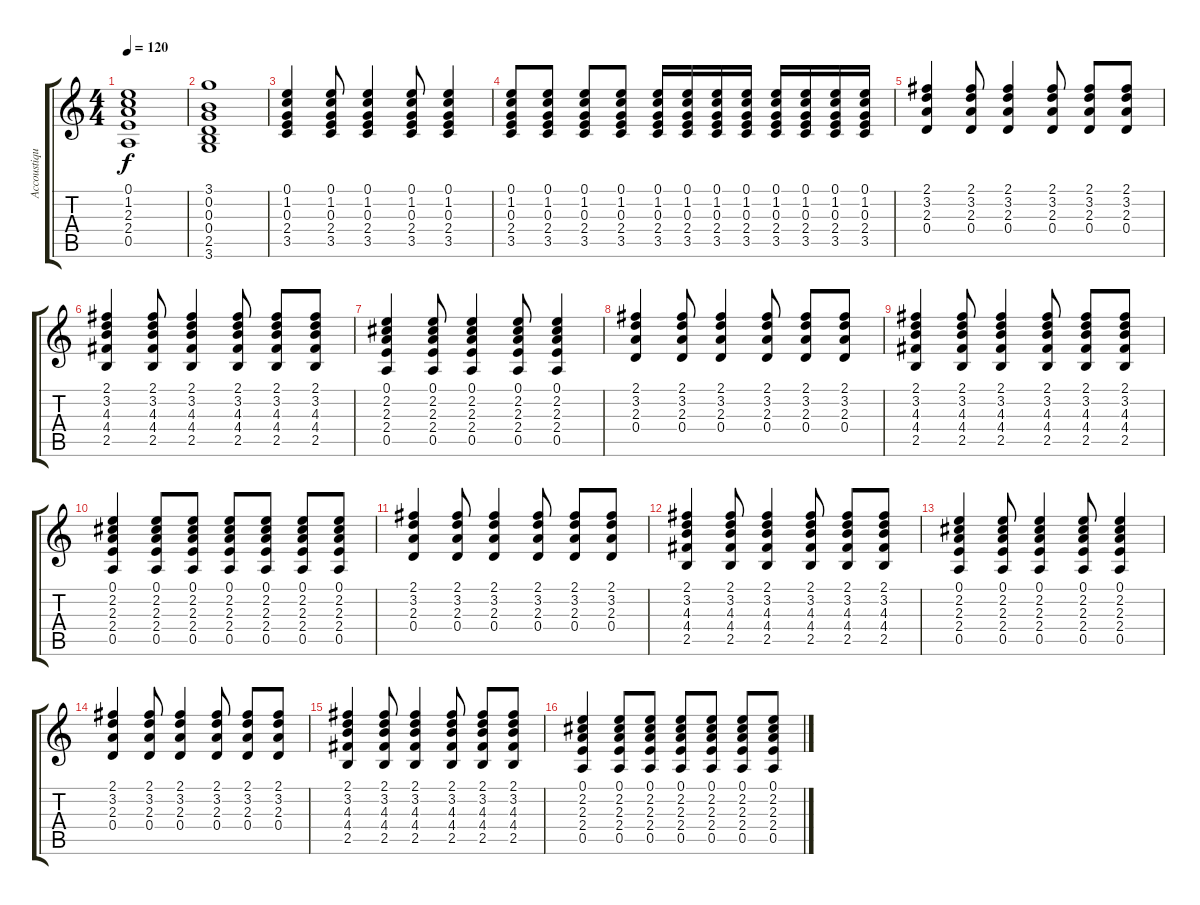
\track ("Accoustique" "Accoustiqu") {instrument acousticguitarsteel}
\staff {score tabs}
\tuning (E4 B3 G3 D3 A2 E2) {hide}
\ts (4 4)
\tempo 120
\clef g2
\ks c
(0.1 1.2 2.3 2.4 0.5).1{dy f} |
(3.1 0.2 0.3 0.4 2.5 3.6).1 |
(0.1 1.2 0.3 2.4 3.5).4 (0.1 1.2 0.3 2.4 3.5).8 (0.1 1.2 0.3 2.4 3.5).4 (0.1 1.2 0.3 2.4 3.5).8 (0.1 1.2 0.3 2.4 3.5).4 |
(0.1 1.2 0.3 2.4 3.5).8 (0.1 1.2 0.3 2.4 3.5).8 (0.1 1.2 0.3 2.4 3.5).8 (0.1 1.2 0.3 2.4 3.5).8 (0.1 1.2 0.3 2.4 3.5).16 (0.1 1.2 0.3 2.4 3.5).16 (0.1 1.2 0.3 2.4 3.5).16 (0.1 1.2 0.3 2.4 3.5).16 (0.1 1.2 0.3 2.4 3.5).16 (0.1 1.2 0.3 2.4 3.5).16 (0.1 1.2 0.3 2.4 3.5).16 (0.1 1.2 0.3 2.4 3.5).16 |
(2.1 3.2 2.3 0.4).4 (2.1 3.2 2.3 0.4).8 (2.1 3.2 2.3 0.4).4 (2.1 3.2 2.3 0.4).8 (2.1 3.2 2.3 0.4).8 (2.1 3.2 2.3 0.4).8 |
(2.1 3.2 4.3 4.4 2.5).4 (2.1 3.2 4.3 4.4 2.5).8 (2.1 3.2 4.3 4.4 2.5).4 (2.1 3.2 4.3 4.4 2.5).8 (2.1 3.2 4.3 4.4 2.5).8 (2.1 3.2 4.3 4.4 2.5).8 |
(0.1 2.2 2.3 2.4 0.5).4 (0.1 2.2 2.3 2.4 0.5).8 (0.1 2.2 2.3 2.4 0.5).4 (0.1 2.2 2.3 2.4 0.5).8 (0.1 2.2 2.3 2.4 0.5).4 |
(2.1 3.2 2.3 0.4).4 (2.1 3.2 2.3 0.4).8 (2.1 3.2 2.3 0.4).4 (2.1 3.2 2.3 0.4).8 (2.1 3.2 2.3 0.4).8 (2.1 3.2 2.3 0.4).8 |
(2.1 3.2 4.3 4.4 2.5).4 (2.1 3.2 4.3 4.4 2.5).8 (2.1 3.2 4.3 4.4 2.5).4 (2.1 3.2 4.3 4.4 2.5).8 (2.1 3.2 4.3 4.4 2.5).8 (2.1 3.2 4.3 4.4 2.5).8 |
(0.1 2.2 2.3 2.4 0.5).4 (0.1 2.2 2.3 2.4 0.5).8 (0.1 2.2 2.3 2.4 0.5).8 (0.1 2.2 2.3 2.4 0.5).8 (0.1 2.2 2.3 2.4 0.5).8 (0.1 2.2 2.3 2.4 0.5).8 (0.1 2.2 2.3 2.4 0.5).8 |
(2.1 3.2 2.3 0.4).4 (2.1 3.2 2.3 0.4).8 (2.1 3.2 2.3 0.4).4 (2.1 3.2 2.3 0.4).8 (2.1 3.2 2.3 0.4).8 (2.1 3.2 2.3 0.4).8 |
(2.1 3.2 4.3 4.4 2.5).4 (2.1 3.2 4.3 4.4 2.5).8 (2.1 3.2 4.3 4.4 2.5).4 (2.1 3.2 4.3 4.4 2.5).8 (2.1 3.2 4.3 4.4 2.5).8 (2.1 3.2 4.3 4.4 2.5).8 |
(0.1 2.2 2.3 2.4 0.5).4 (0.1 2.2 2.3 2.4 0.5).8 (0.1 2.2 2.3 2.4 0.5).4 (0.1 2.2 2.3 2.4 0.5).8 (0.1 2.2 2.3 2.4 0.5).4 |
(2.1 3.2 2.3 0.4).4 (2.1 3.2 2.3 0.4).8 (2.1 3.2 2.3 0.4).4 (2.1 3.2 2.3 0.4).8 (2.1 3.2 2.3 0.4).8 (2.1 3.2 2.3 0.4).8 |
(2.1 3.2 4.3 4.4 2.5).4 (2.1 3.2 4.3 4.4 2.5).8 (2.1 3.2 4.3 4.4 2.5).4 (2.1 3.2 4.3 4.4 2.5).8 (2.1 3.2 4.3 4.4 2.5).8 (2.1 3.2 4.3 4.4 2.5).8 |
(0.1 2.2 2.3 2.4 0.5).4 (0.1 2.2 2.3 2.4 0.5).8 (0.1 2.2 2.3 2.4 0.5).8 (0.1 2.2 2.3 2.4 0.5).8 (0.1 2.2 2.3 2.4 0.5).8 (0.1 2.2 2.3 2.4 0.5).8 (0.1 2.2 2.3 2.4 0.5).8
